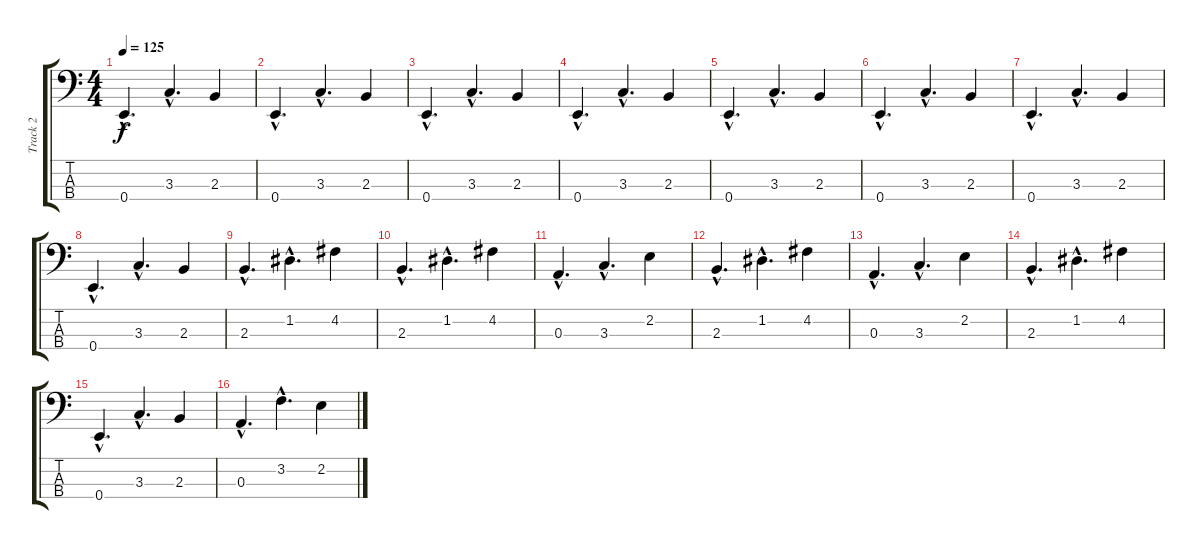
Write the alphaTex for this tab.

\track ("Track 2" "Track 2") {instrument electricbasspick}
\staff {score tabs}
\tuning (G2 D2 A1 E1) {hide}
\ts (4 4)
\tempo 125
\clef f4
\ks c
0.4{hac}.4{d dy f instrument electricbasspick} 3.3{hac}.4{d} 2.3.4 |
0.4{hac}.4{d} 3.3{hac}.4{d} 2.3.4 |
0.4{hac}.4{d} 3.3{hac}.4{d} 2.3.4 |
0.4{hac}.4{d} 3.3{hac}.4{d} 2.3.4 |
0.4{hac}.4{d} 3.3{hac}.4{d} 2.3.4 |
0.4{hac}.4{d} 3.3{hac}.4{d} 2.3.4 |
0.4{hac}.4{d} 3.3{hac}.4{d} 2.3.4 |
0.4{hac}.4{d} 3.3{hac}.4{d} 2.3.4 |
2.3{hac}.4{d} 1.2{hac}.4{d} 4.2.4 |
2.3{hac}.4{d} 1.2{hac}.4{d} 4.2.4 |
0.3{hac}.4{d} 3.3{hac}.4{d} 2.2.4 |
2.3{hac}.4{d} 1.2{hac}.4{d} 4.2.4 |
0.3{hac}.4{d} 3.3{hac}.4{d} 2.2.4 |
2.3{hac}.4{d} 1.2{hac}.4{d} 4.2.4 |
0.4{hac}.4{d} 3.3{hac}.4{d} 2.3.4 |
0.3{hac}.4{d} 3.2{hac}.4{d} 2.2.4
